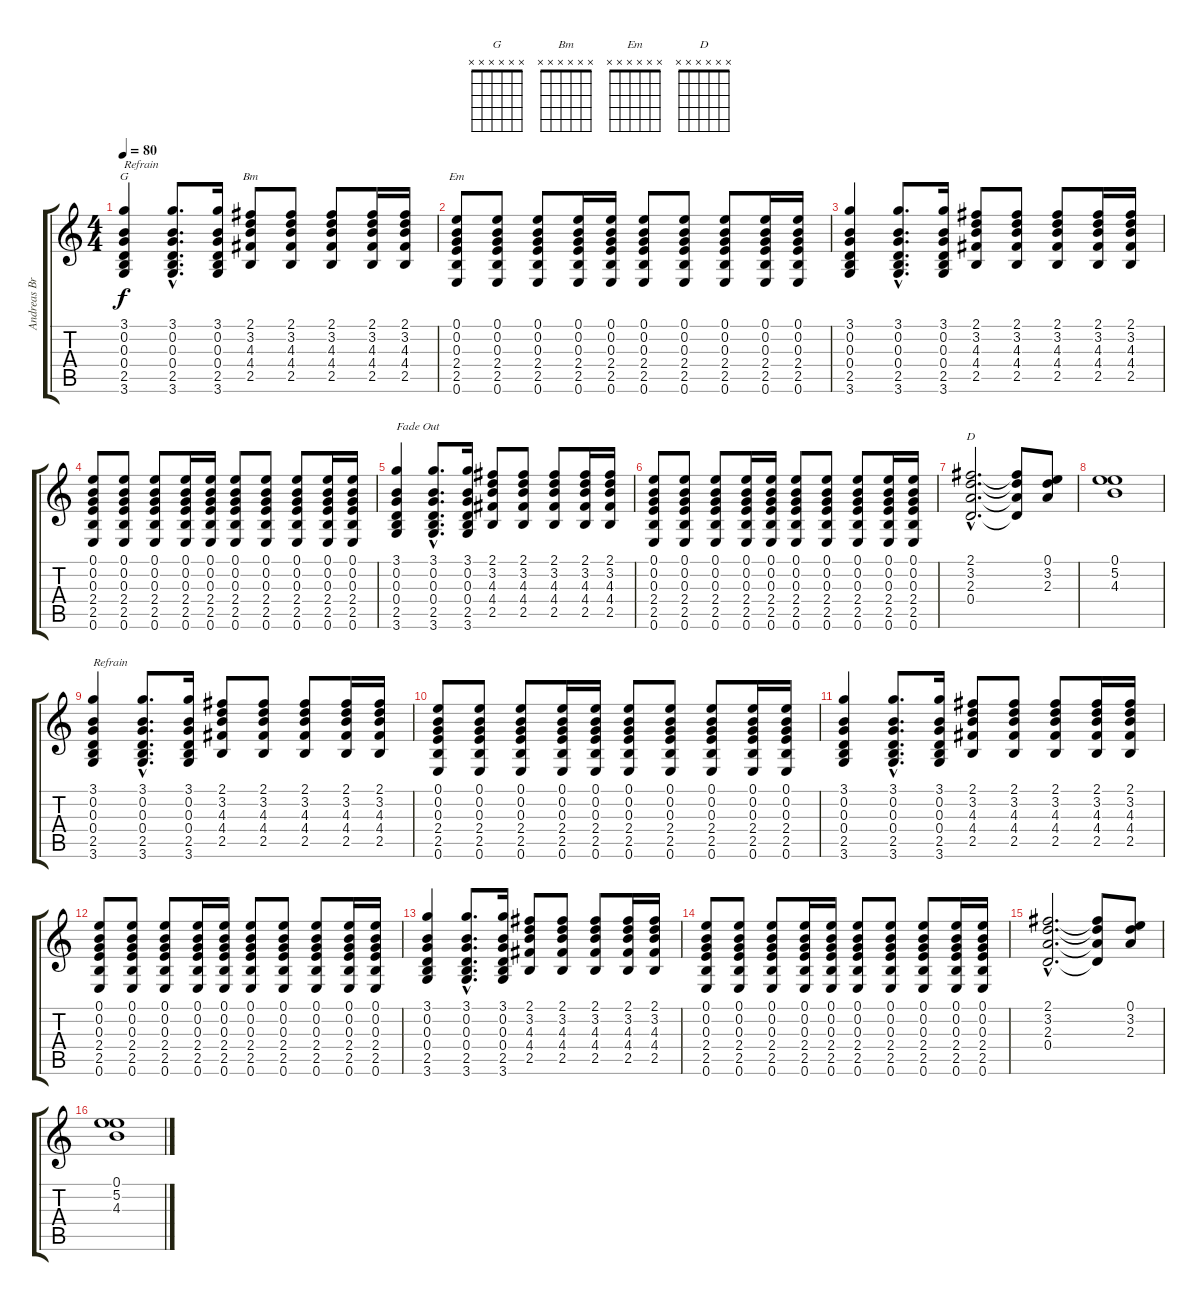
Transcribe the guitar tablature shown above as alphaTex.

\track ("Andreas Bruhn" "Andreas Br") {instrument acousticguitarsteel}
\staff {score tabs}
\tuning (E4 B3 G3 D3 A2 E2) {hide}
\chord ("G" x x x x x x) {firstfret 0}
\chord ("Bm" x x x x x x) {firstfret 0}
\chord ("Em" x x x x x x) {firstfret 0}
\chord ("D" x x x x x x) {firstfret 0}
\ts (4 4)
\tempo 80
\clef g2
\ks c
(3.1 0.2 0.3 0.4 2.5 3.6).4{ch "G" txt "Refrain" dy f} (3.1{hac} 0.2{hac} 0.3{hac} 0.4{hac} 2.5{hac} 3.6{hac}).8{d} (3.1 0.2 0.3 0.4 2.5 3.6).16 (2.1 3.2 4.3 4.4 2.5).8{ch "Bm"} (2.1 3.2 4.3 4.4 2.5).8 (2.1 3.2 4.3 4.4 2.5).8 (2.1 3.2 4.3 4.4 2.5).16 (2.1 3.2 4.3 4.4 2.5).16 |
(0.1 0.2 0.3 2.4 2.5 0.6).8{ch "Em"} (0.1 0.2 0.3 2.4 2.5 0.6).8 (0.1 0.2 0.3 2.4 2.5 0.6).8 (0.1 0.2 0.3 2.4 2.5 0.6).16 (0.1 0.2 0.3 2.4 2.5 0.6).16 (0.1 0.2 0.3 2.4 2.5 0.6).8 (0.1 0.2 0.3 2.4 2.5 0.6).8 (0.1 0.2 0.3 2.4 2.5 0.6).8 (0.1 0.2 0.3 2.4 2.5 0.6).16 (0.1 0.2 0.3 2.4 2.5 0.6).16 |
(3.1 0.2 0.3 0.4 2.5 3.6).4 (3.1{hac} 0.2{hac} 0.3{hac} 0.4{hac} 2.5{hac} 3.6{hac}).8{d} (3.1 0.2 0.3 0.4 2.5 3.6).16 (2.1 3.2 4.3 4.4 2.5).8 (2.1 3.2 4.3 4.4 2.5).8 (2.1 3.2 4.3 4.4 2.5).8 (2.1 3.2 4.3 4.4 2.5).16 (2.1 3.2 4.3 4.4 2.5).16 |
(0.1 0.2 0.3 2.4 2.5 0.6).8 (0.1 0.2 0.3 2.4 2.5 0.6).8 (0.1 0.2 0.3 2.4 2.5 0.6).8 (0.1 0.2 0.3 2.4 2.5 0.6).16 (0.1 0.2 0.3 2.4 2.5 0.6).16 (0.1 0.2 0.3 2.4 2.5 0.6).8 (0.1 0.2 0.3 2.4 2.5 0.6).8 (0.1 0.2 0.3 2.4 2.5 0.6).8 (0.1 0.2 0.3 2.4 2.5 0.6).16 (0.1 0.2 0.3 2.4 2.5 0.6).16 |
(3.1 0.2 0.3 0.4 2.5 3.6).4{txt "Fade Out" volume 12} (3.1{hac} 0.2{hac} 0.3{hac} 0.4{hac} 2.5{hac} 3.6{hac}).8{d} (3.1 0.2 0.3 0.4 2.5 3.6).16 (2.1 3.2 4.3 4.4 2.5).8 (2.1 3.2 4.3 4.4 2.5).8 (2.1 3.2 4.3 4.4 2.5).8 (2.1 3.2 4.3 4.4 2.5).16 (2.1 3.2 4.3 4.4 2.5).16 |
(0.1 0.2 0.3 2.4 2.5 0.6).8{volume 11} (0.1 0.2 0.3 2.4 2.5 0.6).8 (0.1 0.2 0.3 2.4 2.5 0.6).8 (0.1 0.2 0.3 2.4 2.5 0.6).16 (0.1 0.2 0.3 2.4 2.5 0.6).16 (0.1 0.2 0.3 2.4 2.5 0.6).8 (0.1 0.2 0.3 2.4 2.5 0.6).8 (0.1 0.2 0.3 2.4 2.5 0.6).8 (0.1 0.2 0.3 2.4 2.5 0.6).16 (0.1 0.2 0.3 2.4 2.5 0.6).16 |
(2.1{hac} 3.2{hac} 2.3{hac} 0.4{hac}).2{d ch "D" volume 10} (2.1{t} 3.2{t} 2.3{t} 0.4{t}).8 (0.1 3.2 2.3).8 |
(0.1 5.2 4.3).1{volume 9} |
(3.1 0.2 0.3 0.4 2.5 3.6).4{txt "Refrain" volume 8} (3.1{hac} 0.2{hac} 0.3{hac} 0.4{hac} 2.5{hac} 3.6{hac}).8{d} (3.1 0.2 0.3 0.4 2.5 3.6).16 (2.1 3.2 4.3 4.4 2.5).8 (2.1 3.2 4.3 4.4 2.5).8 (2.1 3.2 4.3 4.4 2.5).8 (2.1 3.2 4.3 4.4 2.5).16 (2.1 3.2 4.3 4.4 2.5).16 |
(0.1 0.2 0.3 2.4 2.5 0.6).8{volume 7} (0.1 0.2 0.3 2.4 2.5 0.6).8 (0.1 0.2 0.3 2.4 2.5 0.6).8 (0.1 0.2 0.3 2.4 2.5 0.6).16 (0.1 0.2 0.3 2.4 2.5 0.6).16 (0.1 0.2 0.3 2.4 2.5 0.6).8 (0.1 0.2 0.3 2.4 2.5 0.6).8 (0.1 0.2 0.3 2.4 2.5 0.6).8 (0.1 0.2 0.3 2.4 2.5 0.6).16 (0.1 0.2 0.3 2.4 2.5 0.6).16 |
(3.1 0.2 0.3 0.4 2.5 3.6).4{volume 6} (3.1{hac} 0.2{hac} 0.3{hac} 0.4{hac} 2.5{hac} 3.6{hac}).8{d} (3.1 0.2 0.3 0.4 2.5 3.6).16 (2.1 3.2 4.3 4.4 2.5).8 (2.1 3.2 4.3 4.4 2.5).8 (2.1 3.2 4.3 4.4 2.5).8 (2.1 3.2 4.3 4.4 2.5).16 (2.1 3.2 4.3 4.4 2.5).16 |
(0.1 0.2 0.3 2.4 2.5 0.6).8{volume 5} (0.1 0.2 0.3 2.4 2.5 0.6).8 (0.1 0.2 0.3 2.4 2.5 0.6).8 (0.1 0.2 0.3 2.4 2.5 0.6).16 (0.1 0.2 0.3 2.4 2.5 0.6).16 (0.1 0.2 0.3 2.4 2.5 0.6).8 (0.1 0.2 0.3 2.4 2.5 0.6).8 (0.1 0.2 0.3 2.4 2.5 0.6).8 (0.1 0.2 0.3 2.4 2.5 0.6).16 (0.1 0.2 0.3 2.4 2.5 0.6).16 |
(3.1 0.2 0.3 0.4 2.5 3.6).4{volume 4} (3.1{hac} 0.2{hac} 0.3{hac} 0.4{hac} 2.5{hac} 3.6{hac}).8{d} (3.1 0.2 0.3 0.4 2.5 3.6).16 (2.1 3.2 4.3 4.4 2.5).8 (2.1 3.2 4.3 4.4 2.5).8 (2.1 3.2 4.3 4.4 2.5).8 (2.1 3.2 4.3 4.4 2.5).16 (2.1 3.2 4.3 4.4 2.5).16 |
(0.1 0.2 0.3 2.4 2.5 0.6).8{volume 3} (0.1 0.2 0.3 2.4 2.5 0.6).8 (0.1 0.2 0.3 2.4 2.5 0.6).8 (0.1 0.2 0.3 2.4 2.5 0.6).16 (0.1 0.2 0.3 2.4 2.5 0.6).16 (0.1 0.2 0.3 2.4 2.5 0.6).8 (0.1 0.2 0.3 2.4 2.5 0.6).8 (0.1 0.2 0.3 2.4 2.5 0.6).8 (0.1 0.2 0.3 2.4 2.5 0.6).16 (0.1 0.2 0.3 2.4 2.5 0.6).16 |
(2.1{hac} 3.2{hac} 2.3{hac} 0.4{hac}).2{d volume 2} (2.1{t} 3.2{t} 2.3{t} 0.4{t}).8 (0.1 3.2 2.3).8 |
(0.1 5.2 4.3).1{volume 1}
